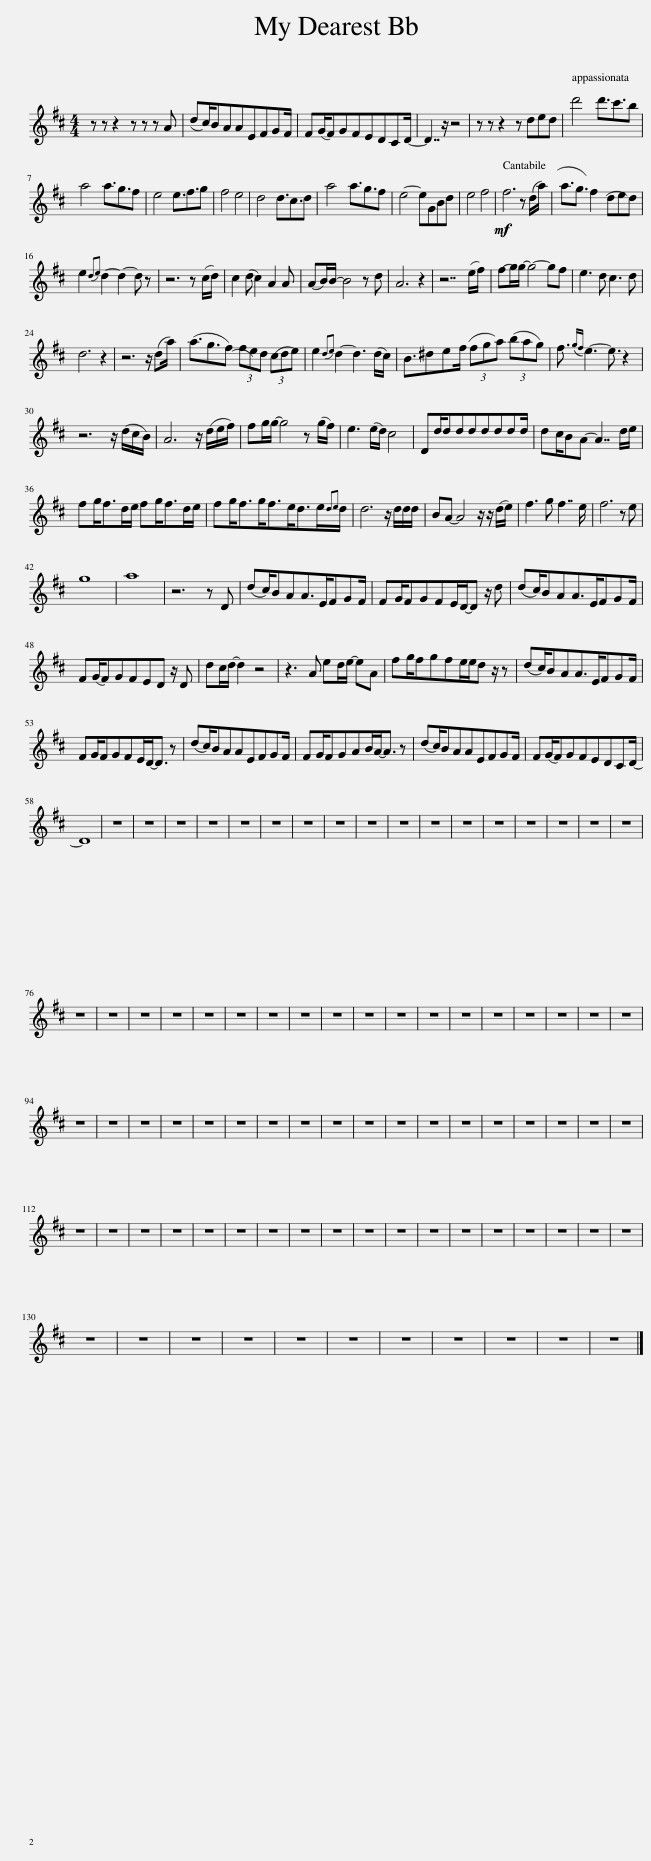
X:1
L:1/8
M:4/4
I:linebreak $
K:none
V:1 treble transpose=-14
V:1
[K:D] z z z2 z z z A | (dc/)BAAEFGF/ | F(G/F)GFEDCD/- | D7/2 z/ z4 | z z z2 z ded | %5
 d'4 d'3/2c'3/2b |$ a4 a3/2g3/2f | e4 e3/2f3/2g | f4 e4 | d4 d3/2c3/2d | %10
 a4 a3/2g3/2f | e4- eGBd | e4 f4 |!mf! f6 z (d/a/) | (a3/2g3/2 f2) (ded) |$ %15
 e2{de} d2- d2- d z | z6 z (c/d/) | c2 (d c2) A2 A | (AB/)B/- B4 z d | A6 z2 | %20
 z7 (e/f/) | (fg/)g/- g4- gf | e3 d c3 d |$ d6 z2 | z6 z/ (da/) | %25
 (a3/2g3/2f) (3(fed) (3(cde) | e2{de} d2- d3 (d/c/) | B3/2^def/ (3(fga) (3(bag) | f3/2{gf} e3- e3/2 z2 |$ z6 z/ (d/c/B/) | %30
 A6 z/ (d/e/f/) | fg/g/- g4 z (g/f/) | e3 (e/d/) c4 | Dd/ddddddd/ | dc/BA- A7/2 d/e/ |$ %35
 fg<fd/e/ fg<fd/e/ | fg<fg<fe<de/{de}d/ | d6 z/ d/d/d/ | BA- A4 z/ z/ (d/e/) | f3 g f7/2 e/ | %40
 f6 z e |$ g8 | a8 | z6 z D | (dc/)BAA>EFGF/ | %45
 FG/FGFE/D/-D z/ d | (dc/)BAA>EFGF/ |$ F(G/F)GFED z/ D | dc/d/- d2 z4 | z3 A ed/e/- eA | %50
 fg/fgfe/e/d z/ z | (dc/)BAA>EFGF/ |$ FG/FGFE/D-<D z | (dc/)BAAEFGF/ | FG/FGAB/A-<A z | %55
 (dc/)BAAEFGF/ | F(G/F)GFEDCD/- |$ D8 | z8 | z8 | %60
 z8 | z8 | z8 | z8 | z8 | %65
 z8 | z8 | z8 | z8 | z8 | %70
 z8 | z8 | z8 | z8 | z8 |$ %75
 z8 | z8 | z8 | z8 | z8 | %80
 z8 | z8 | z8 | z8 | z8 | %85
 z8 | z8 | z8 | z8 | z8 | %90
 z8 | z8 | z8 |$ z8 | z8 | %95
 z8 | z8 | z8 | z8 | z8 | %100
 z8 | z8 | z8 | z8 | z8 | %105
 z8 | z8 | z8 | z8 | z8 | %110
 z8 |$ z8 | z8 | z8 | z8 | %115
 z8 | z8 | z8 | z8 | z8 | %120
 z8 | z8 | z8 | z8 | z8 | %125
 z8 | z8 | z8 | z8 |$ z8 | %130
 z8 | z8 | z8 | z8 | z8 | %135
 z8 | z8 | z8 | z8 | z8 |] %140
